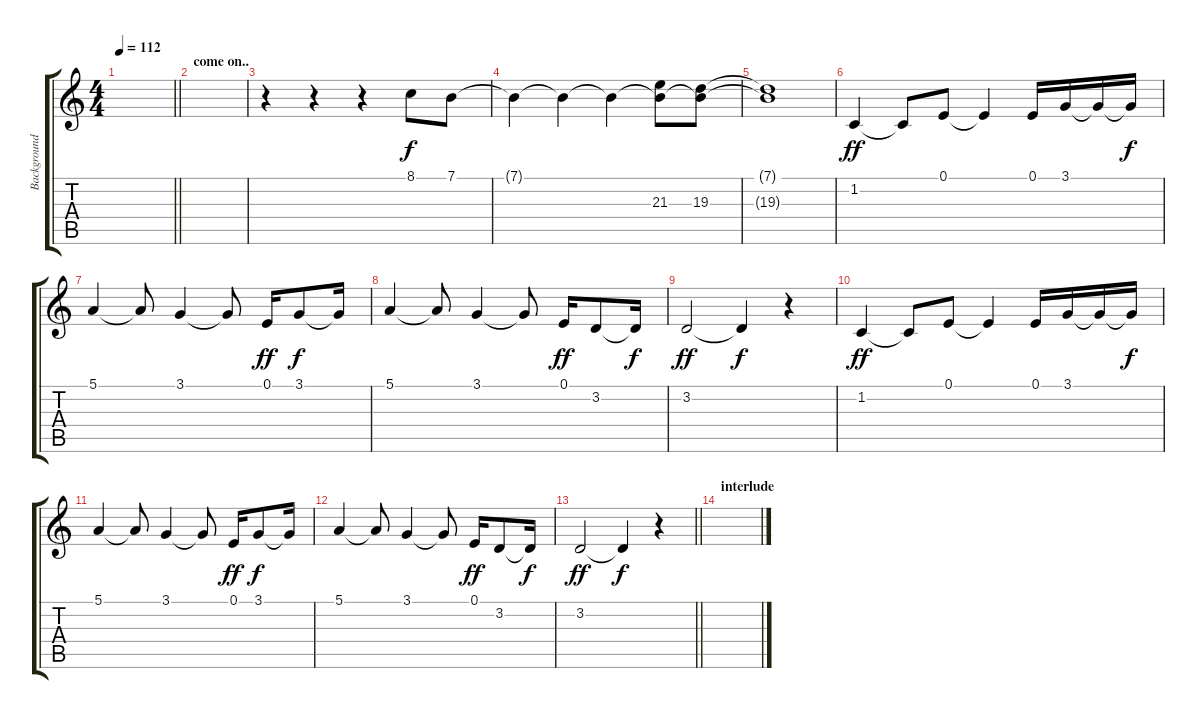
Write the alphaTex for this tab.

\track ("Background Vocals" "Background") {instrument choiraahs}
\staff {score tabs}
\tuning (E4 B3 G3 D3 A2 E2) {hide}
\ts (4 4)
\tempo 112
\clef g2
\barLineRight lightlight
\ks c
|
\section ("" "come on..")
|
r.4 r.4 r.4 8.1.8 7.1.8 |
7.1{t}.4 7.1{t}.4 7.1{t}.4 (7.1{t} 21.3).8 (7.1{t} 19.3).8 |
(7.1{t} 19.3{t}).1 |
1.2.4{dy ff} 1.2{t}.8 0.1.8 0.1{t}.4 0.1.16 3.1.16 3.1{t}.16 3.1{t}.16{dy f} |
5.1.4 5.1{t}.8 3.1.4 3.1{t}.8 0.1.16{dy ff} 3.1.8{dy f} 3.1{t}.16 |
5.1.4 5.1{t}.8 3.1.4 3.1{t}.8 0.1.16{dy ff} 3.2.8 3.2{t}.16{dy f} |
3.2.2{dy ff} 3.2{t}.4{dy f} r.4 |
1.2.4{dy ff} 1.2{t}.8 0.1.8 0.1{t}.4 0.1.16 3.1.16 3.1{t}.16 3.1{t}.16{dy f} |
5.1.4 5.1{t}.8 3.1.4 3.1{t}.8 0.1.16{dy ff} 3.1.8{dy f} 3.1{t}.16 |
5.1.4 5.1{t}.8 3.1.4 3.1{t}.8 0.1.16{dy ff} 3.2.8 3.2{t}.16{dy f} |
\barLineRight lightlight
3.2.2{dy ff} 3.2{t}.4{dy f} r.4 |
\section ("" "interlude")
